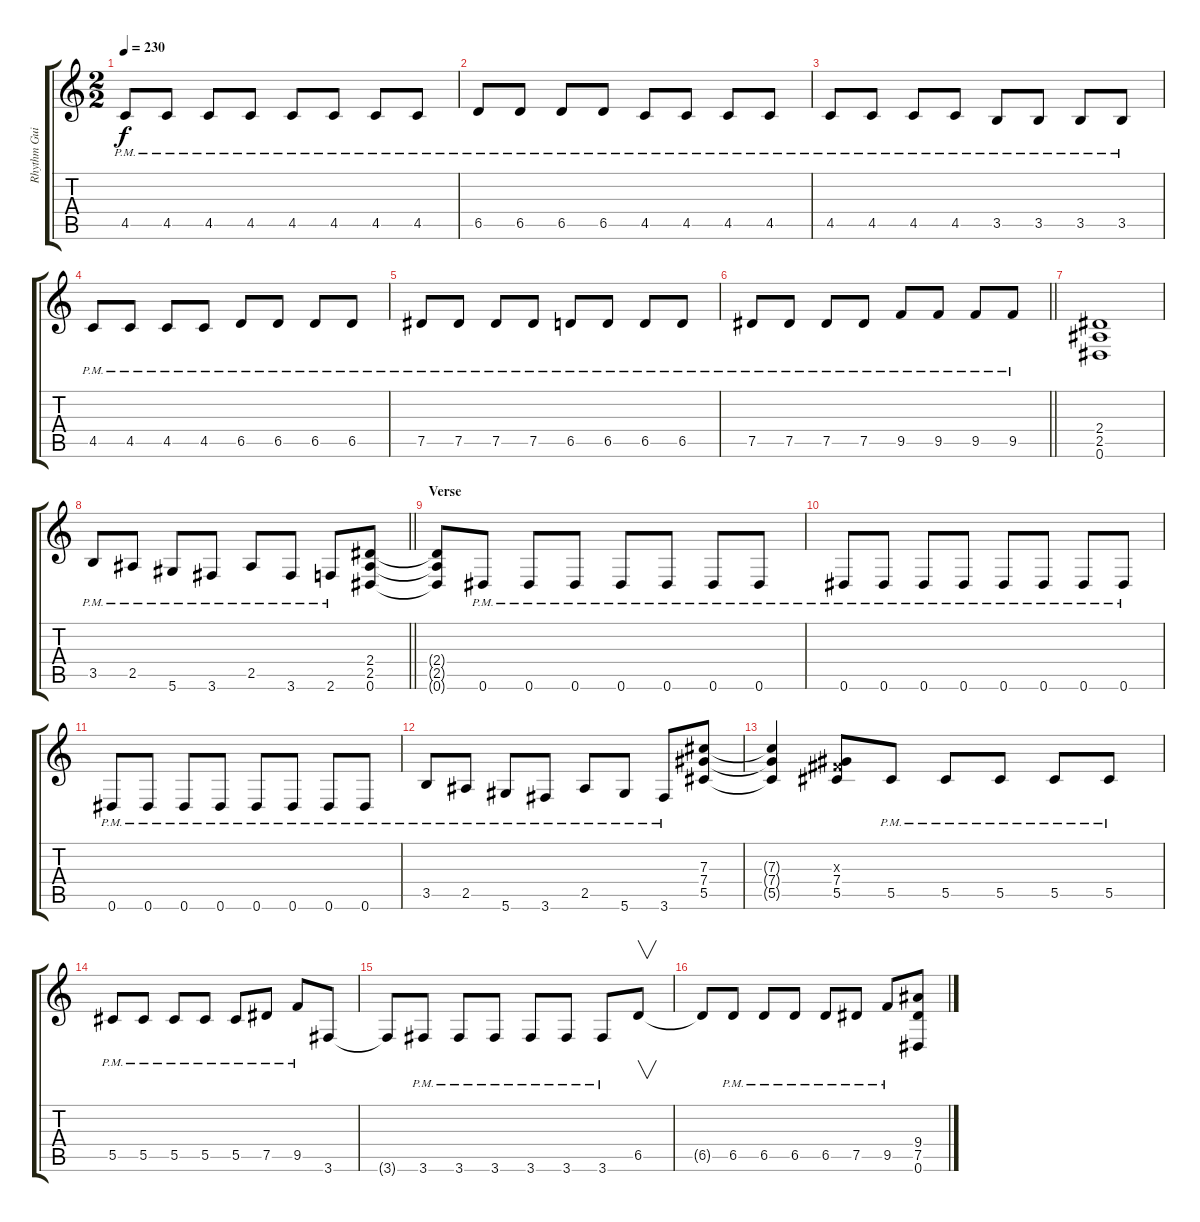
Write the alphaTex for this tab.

\track ("Rhythm Guitar (Malmsteen)" "Rhythm Gui") {instrument distortionguitar}
\staff {score tabs}
\tuning (Eb4 Bb3 Gb3 Db3 Ab2 Eb2) {hide}
\ts (2 2)
\tempo 230
\clef g2
\ks c
4.5{pm}.8{dy f} 4.5{pm}.8 4.5{pm}.8 4.5{pm}.8 4.5{pm}.8 4.5{pm}.8 4.5{pm}.8 4.5{pm}.8 |
6.5{pm}.8 6.5{pm}.8 6.5{pm}.8 6.5{pm}.8 4.5{pm}.8 4.5{pm}.8 4.5{pm}.8 4.5{pm}.8 |
4.5{pm}.8 4.5{pm}.8 4.5{pm}.8 4.5{pm}.8 3.5{pm}.8 3.5{pm}.8 3.5{pm}.8 3.5{pm}.8 |
4.5{pm}.8 4.5{pm}.8 4.5{pm}.8 4.5{pm}.8 6.5{pm}.8 6.5{pm}.8 6.5{pm}.8 6.5{pm}.8 |
7.5{pm}.8 7.5{pm}.8 7.5{pm}.8 7.5{pm}.8 6.5{pm}.8 6.5{pm}.8 6.5{pm}.8 6.5{pm}.8 |
\barLineRight lightlight
7.5{pm}.8 7.5{pm}.8 7.5{pm}.8 7.5{pm}.8 9.5{pm}.8 9.5{pm}.8 9.5{pm}.8 9.5{pm}.8 |
(2.4 2.5 0.6).1 |
\barLineRight lightlight
3.5{pm}.8 2.5{pm}.8 5.6{pm}.8 3.6{pm}.8 2.5{pm}.8 3.6{pm}.8 2.6{pm}.8 (2.4 2.5 0.6).8 |
\section ("" "Verse")
(2.4{t} 2.5{t} 0.6{t}).8 0.6{pm}.8 0.6{pm}.8 0.6{pm}.8 0.6{pm}.8 0.6{pm}.8 0.6{pm}.8 0.6{pm}.8 |
0.6{pm}.8 0.6{pm}.8 0.6{pm}.8 0.6{pm}.8 0.6{pm}.8 0.6{pm}.8 0.6{pm}.8 0.6{pm}.8 |
0.6{pm}.8 0.6{pm}.8 0.6{pm}.8 0.6{pm}.8 0.6{pm}.8 0.6{pm}.8 0.6{pm}.8 0.6{pm}.8 |
3.5{pm}.8 2.5{pm}.8 5.6{pm}.8 3.6{pm}.8 2.5{pm}.8 5.6{pm}.8 3.6{pm}.8 (7.3 7.4 5.5).8 |
(7.3{t} 7.4{t} 5.5{t}).4 (0.3{x} 7.4 5.5).8 5.5{pm}.8 5.5{pm}.8 5.5{pm}.8 5.5{pm}.8 5.5{pm}.8 |
5.5{pm}.8 5.5{pm}.8 5.5{pm}.8 5.5{pm}.8 5.5{pm}.8 7.5{pm}.8 9.5{pm}.8 3.6.8 |
3.6{t}.8 3.6{pm}.8 3.6{pm}.8 3.6{pm}.8 3.6{pm}.8 3.6{pm}.8 3.6{pm}.8 6.5.8{v} |
6.5{t}.8 6.5{pm}.8 6.5{pm}.8 6.5{pm}.8 6.5{pm}.8 7.5{pm}.8 9.5{pm}.8 (9.4 7.5 0.6).8
